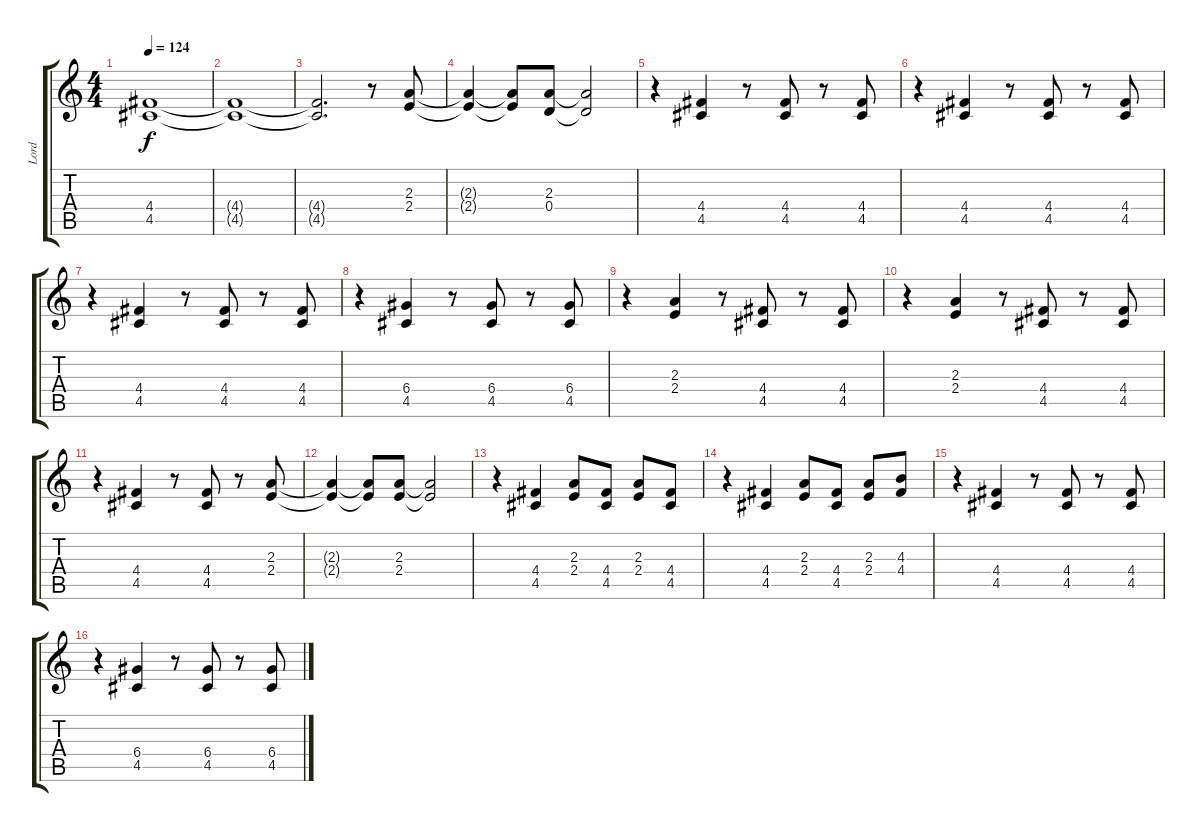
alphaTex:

\track ("Lord" "Lord") {instrument drawbarorgan}
\staff {score tabs}
\tuning (E5 B4 G4 D4 A3 E3) {hide}
\ts (4 4)
\tempo 124
\clef g2
\ks c
(4.4 4.5).1{dy f} |
(4.4{t} 4.5{t}).1 |
(4.4{t} 4.5{t}).2{d} r.8 (2.3 2.4).8 |
(2.3{t} 2.4{t}).4 (2.3{t} 2.4{t}).8 (2.3 0.4).8 (2.3{t} 0.4{t}).2 |
r.4 (4.4 4.5).4 r.8 (4.4 4.5).8 r.8 (4.4 4.5).8 |
r.4 (4.4 4.5).4 r.8 (4.4 4.5).8 r.8 (4.4 4.5).8 |
r.4 (4.4 4.5).4 r.8 (4.4 4.5).8 r.8 (4.4 4.5).8 |
r.4 (6.4 4.5).4 r.8 (6.4 4.5).8 r.8 (6.4 4.5).8 |
r.4 (2.3 2.4).4 r.8 (4.4 4.5).8 r.8 (4.4 4.5).8 |
r.4 (2.3 2.4).4 r.8 (4.4 4.5).8 r.8 (4.4 4.5).8 |
r.4 (4.4 4.5).4 r.8 (4.4 4.5).8 r.8 (2.3 2.4).8 |
(2.3{t} 2.4{t}).4 (2.3{t} 2.4{t}).8 (2.3 2.4).8 (2.3{t} 2.4{t}).2 |
r.4 (4.4 4.5).4 (2.3 2.4).8 (4.4 4.5).8 (2.3 2.4).8 (4.4 4.5).8 |
r.4 (4.4 4.5).4 (2.3 2.4).8 (4.4 4.5).8 (2.3 2.4).8 (4.3 4.4).8 |
r.4 (4.4 4.5).4 r.8 (4.4 4.5).8 r.8 (4.4 4.5).8 |
r.4 (6.4 4.5).4 r.8 (6.4 4.5).8 r.8 (6.4 4.5).8
